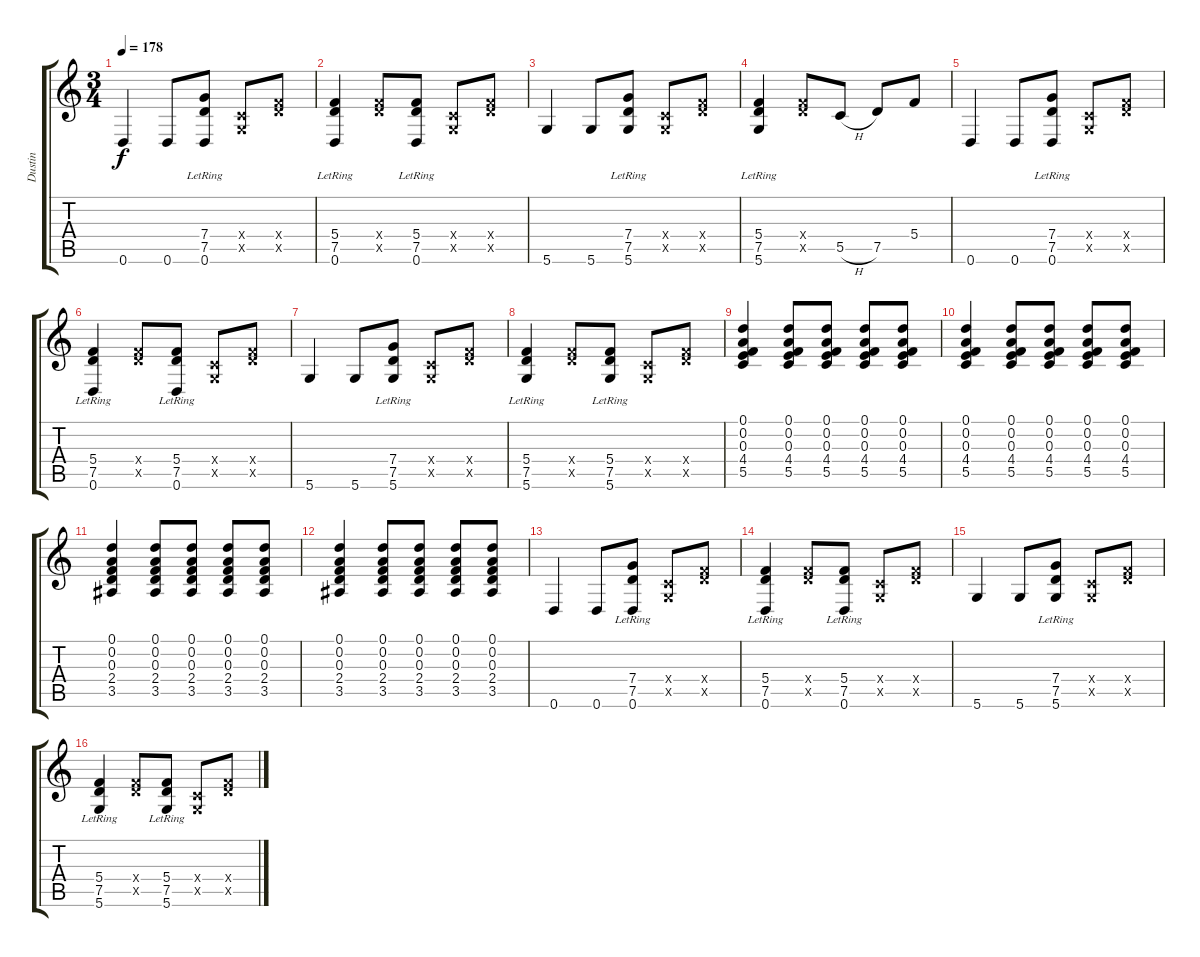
\track ("Dustin" "Dustin") {instrument electricguitarjazz}
\staff {score tabs}
\tuning (D4 A3 F3 C3 G2 D2) {hide}
\ts (3 4)
\tempo 178
\clef g2
\ks c
0.6.4{dy f} 0.6.8 (7.4 7.5 0.6{lr}).8 (0.4{x} 0.5{x}).8 (5.4{x} 7.5{x}).8 |
(5.4 7.5 0.6{lr}).4 (5.4{x} 7.5{x}).8 (5.4 7.5 0.6{lr}).8 (0.4{x} 0.5{x}).8 (5.4{x} 7.5{x}).8 |
5.6.4 5.6.8 (7.4 7.5 5.6{lr}).8 (0.4{x} 0.5{x}).8 (5.4{x} 7.5{x}).8 |
(5.4 7.5 5.6{lr}).4 (5.4{x} 7.5{x}).8 5.5{h}.8 7.5.8 5.4.8 |
0.6.4 0.6.8 (7.4 7.5 0.6{lr}).8 (0.4{x} 0.5{x}).8 (5.4{x} 7.5{x}).8 |
(5.4 7.5 0.6{lr}).4 (5.4{x} 7.5{x}).8 (5.4 7.5 0.6{lr}).8 (0.4{x} 0.5{x}).8 (5.4{x} 7.5{x}).8 |
5.6.4 5.6.8 (7.4 7.5 5.6{lr}).8 (0.4{x} 0.5{x}).8 (5.4{x} 7.5{x}).8 |
(5.4 7.5 5.6{lr}).4 (5.4{x} 7.5{x}).8 (5.4 7.5 5.6{lr}).8 (0.4{x} 0.5{x}).8 (5.4{x} 7.5{x}).8 |
(0.1 0.2 0.3 4.4 5.5).4{instrument electricguitarjazz} (0.1 0.2 0.3 4.4 5.5).8 (0.1 0.2 0.3 4.4 5.5).8 (0.1 0.2 0.3 4.4 5.5).8 (0.1 0.2 0.3 4.4 5.5).8 |
(0.1 0.2 0.3 4.4 5.5).4 (0.1 0.2 0.3 4.4 5.5).8 (0.1 0.2 0.3 4.4 5.5).8 (0.1 0.2 0.3 4.4 5.5).8 (0.1 0.2 0.3 4.4 5.5).8 |
(0.1 0.2 0.3 2.4 3.5).4 (0.1 0.2 0.3 2.4 3.5).8 (0.1 0.2 0.3 2.4 3.5).8 (0.1 0.2 0.3 2.4 3.5).8 (0.1 0.2 0.3 2.4 3.5).8 |
(0.1 0.2 0.3 2.4 3.5).4 (0.1 0.2 0.3 2.4 3.5).8 (0.1 0.2 0.3 2.4 3.5).8 (0.1 0.2 0.3 2.4 3.5).8 (0.1 0.2 0.3 2.4 3.5).8 |
0.6.4{instrument electricguitarjazz} 0.6.8 (7.4 7.5 0.6{lr}).8 (0.4{x} 0.5{x}).8 (5.4{x} 7.5{x}).8 |
(5.4 7.5 0.6{lr}).4 (5.4{x} 7.5{x}).8 (5.4 7.5 0.6{lr}).8 (0.4{x} 0.5{x}).8 (5.4{x} 7.5{x}).8 |
5.6.4 5.6.8 (7.4 7.5 5.6{lr}).8 (0.4{x} 0.5{x}).8 (5.4{x} 7.5{x}).8 |
(5.4 7.5 5.6{lr}).4 (5.4{x} 7.5{x}).8 (5.4 7.5 5.6{lr}).8 (0.4{x} 0.5{x}).8 (5.4{x} 7.5{x}).8
